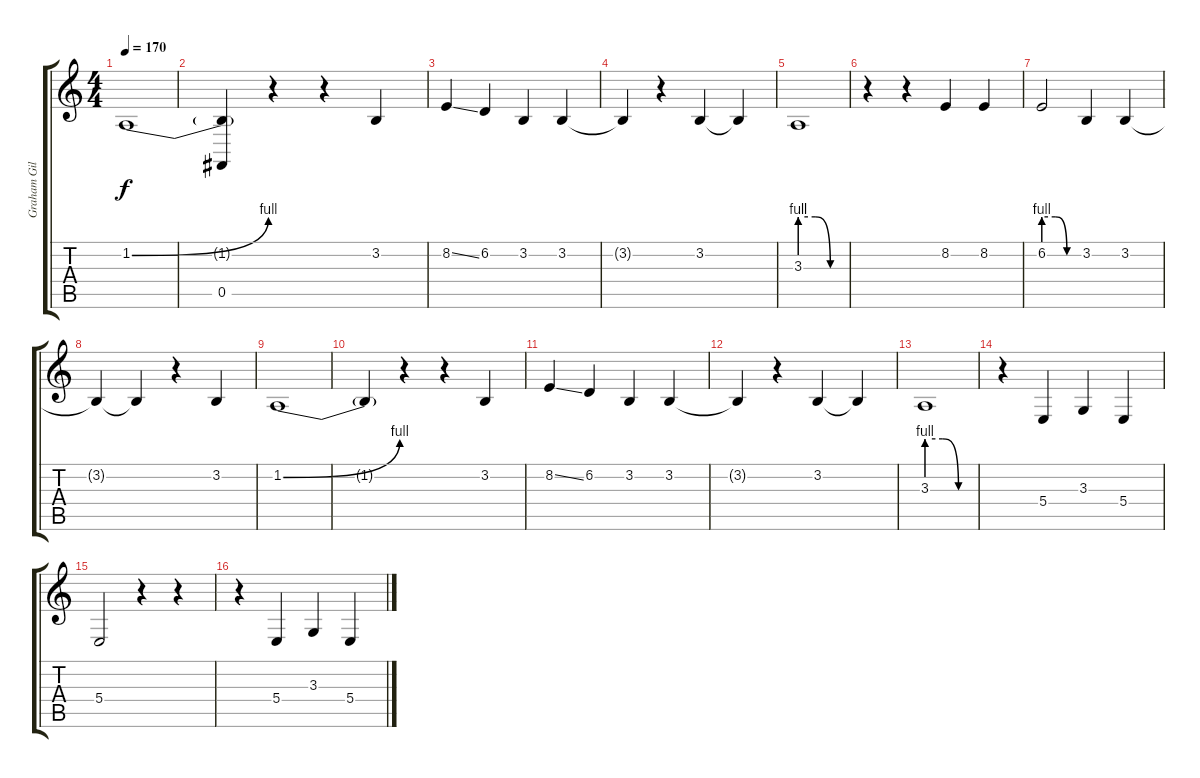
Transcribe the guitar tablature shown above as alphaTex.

\track ("Graham Gillespie (Vocals)" "Graham Gil") {instrument lead2sawtooth}
\staff {score tabs}
\tuning (Db4 Ab3 E3 B2 Gb2 Db2) {hide}
\ts (4 4)
\tempo 170
\clef g2
\ks c
1.2{be (bend 0 0 60 4)}.1{dy f} |
(1.2{t} 0.5).4 r.4 r.4 3.2.4 |
8.2{ss}.4 6.2.4 3.2.4 3.2.4 |
3.2{t}.4 r.4 3.2.4 3.2{t}.4 |
3.3{be (custom 0 4 20 4 40 0 60 0)}.1 |
r.4 r.4 8.2.4 8.2.4 |
6.2{be (custom 0 4 20 4 40 0 60 0)}.2 3.2.4 3.2.4 |
3.2{t}.4 3.2{t}.4 r.4 3.2.4 |
1.2{be (bend 0 0 60 4)}.1 |
1.2{t}.4 r.4 r.4 3.2.4 |
8.2{ss}.4 6.2.4 3.2.4 3.2.4 |
3.2{t}.4 r.4 3.2.4 3.2{t}.4 |
3.3{be (custom 0 4 20 4 40 0 60 0)}.1 |
r.4 5.4.4 3.3.4 5.4.4 |
5.4.2 r.4 r.4 |
r.4 5.4.4 3.3.4 5.4.4
